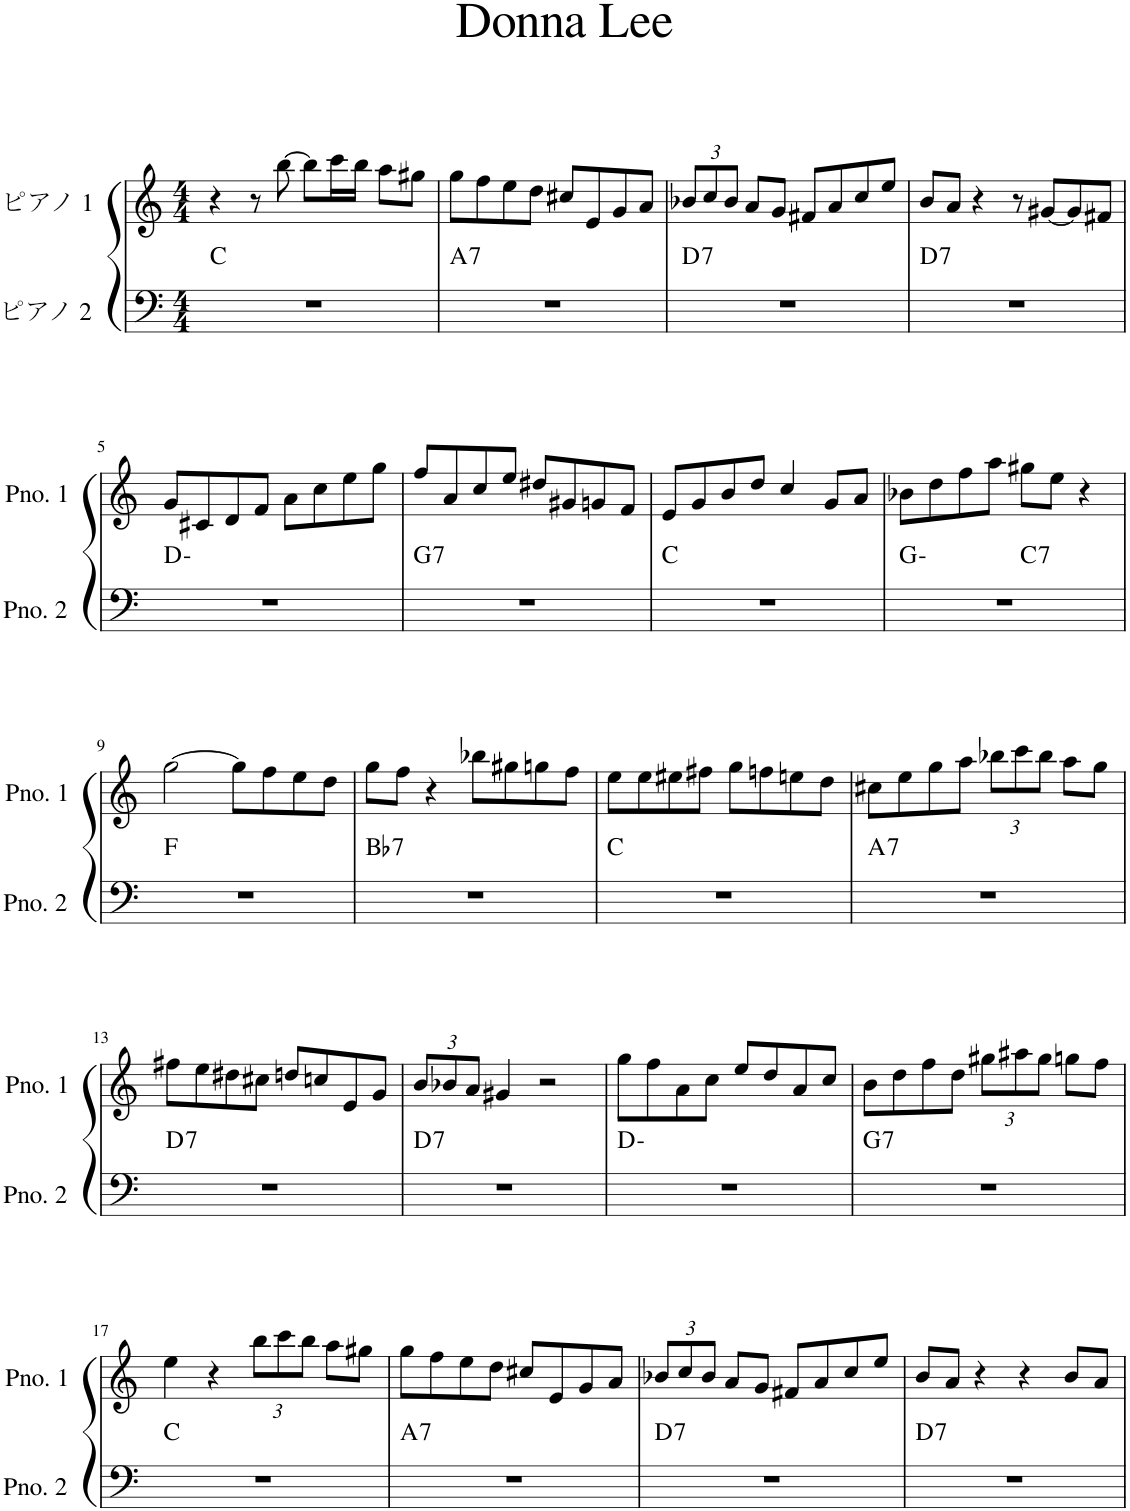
**kern	**harte	**kern
*part2	*part2	*part1
*staff2	*	*staff1
*I"ピアノ 2	*	*I"ピアノ 1
*clefF4	*	*clefG2
*k[]	*	*k[]
*M4/4	*	*M4/4
=1	=1	=1
1r	C:maj	4r
.	.	8r
.	.	[8bb\
.	.	8bb\L]
.	.	16ccc\L
.	.	16bb\JJ
.	.	8aa\L
.	.	8gg#X\J
=2	=2	=2
!	!LO:H:kt=7	!
1r	A:7	8gg\L
.	.	8ff\
.	.	8ee\
.	.	8dd\J
.	.	8cc#X/L
.	.	8e/
.	.	8g/
.	.	8a/J
=3	=3	=3
*	*	*Xbrackettup
!	!LO:H:kt=7	!
1r	D:7	12b-X/L
.	.	12cc/
.	.	12b-/J
.	.	8a/L
.	.	8g/J
.	.	8f#X/L
.	.	8a/
.	.	8cc/
.	.	8ee/J
=4	=4	=4
!	!LO:H:kt=7	!
1r	D:7	8b/L
.	.	8a/J
.	.	4r
.	.	8r
.	.	[8g#X/L
.	.	8g#/]
.	.	8f#X/J
!!LO:LB:g=z
=5	=5	=5
1r	D:min	8g/L
.	.	8c#X/
.	.	8d/
.	.	8f/J
.	.	8a\L
.	.	8cc\
.	.	8ee\
.	.	8gg\J
=6	=6	=6
!	!LO:H:kt=7	!
1r	G:7	8ff/L
.	.	8a/
.	.	8cc/
.	.	8ee/J
.	.	8dd#X/L
.	.	8g#X/
.	.	8gn/
.	.	8f/J
=7	=7	=7
1r	C:maj	8e/L
.	.	8g/
.	.	8b/
.	.	8dd/J
.	.	4cc/
.	.	8g/L
.	.	8a/J
=8	=8	=8
*^	*	*
1r	2ryy	G:min	8b-X\L
.	.	.	8dd\
.	.	.	8ff\
.	.	.	8aa\J
!	!	!LO:H:kt=7	!
.	2ryy	C:7	8gg#X\L
.	.	.	8ee\J
.	.	.	4r
*v	*v	*	*
!!LO:LB:g=z
=9	=9	=9
1r	F:maj	[2gg\
.	.	8gg\L]
.	.	8ff\
.	.	8ee\
.	.	8dd\J
=10	=10	=10
!	!LO:H:kt=7	!
1r	Bb:7	8gg\L
.	.	8ff\J
.	.	4r
.	.	8bb-X\L
.	.	8gg#X\
.	.	8ggn\
.	.	8ff\J
=11	=11	=11
1r	C:maj	8ee\L
.	.	8ee\
.	.	8ee#X\
.	.	8ff#X\J
.	.	8gg\L
.	.	8ffn\
.	.	8een\
.	.	8dd\J
=12	=12	=12
!	!LO:H:kt=7	!
1r	A:7	8cc#X\L
.	.	8ee\
.	.	8gg\
.	.	8aa\J
.	.	12bb-X\L
.	.	12ccc\
.	.	12bb-\J
.	.	8aa\L
.	.	8gg\J
!!LO:LB:g=z
=13	=13	=13
!	!LO:H:kt=7	!
1r	D:7	8ff#X\L
.	.	8ee\
.	.	8dd#X\
.	.	8cc#X\J
.	.	8ddn/L
.	.	8ccn/
.	.	8e/
.	.	8g/J
=14	=14	=14
!	!LO:H:kt=7	!
1r	D:7	12b/L
.	.	12b-X/
.	.	12a/J
.	.	4g#X/
.	.	2r
=15	=15	=15
1r	D:min	8gg\L
.	.	8ff\
.	.	8a\
.	.	8cc\J
.	.	8ee/L
.	.	8dd/
.	.	8a/
.	.	8cc/J
=16	=16	=16
!	!LO:H:kt=7	!
1r	G:7	8b\L
.	.	8dd\
.	.	8ff\
.	.	8dd\J
.	.	12gg#X\L
.	.	12aa#X\
.	.	12gg#\J
.	.	8ggn\L
.	.	8ff\J
!!LO:LB:g=z
=17	=17	=17
1r	C:maj	4ee\
.	.	4r
.	.	12bb\L
.	.	12ccc\
.	.	12bb\J
.	.	8aa\L
.	.	8gg#X\J
=18	=18	=18
!	!LO:H:kt=7	!
1r	A:7	8gg\L
.	.	8ff\
.	.	8ee\
.	.	8dd\J
.	.	8cc#X/L
.	.	8e/
.	.	8g/
.	.	8a/J
=19	=19	=19
!	!LO:H:kt=7	!
1r	D:7	12b-X/L
.	.	12cc/
.	.	12b-/J
.	.	8a/L
.	.	8g/J
.	.	8f#X/L
.	.	8a/
.	.	8cc/
.	.	8ee/J
=20	=20	=20
!	!LO:H:kt=7	!
1r	D:7	8b/L
.	.	8a/J
.	.	4r
.	.	4r
.	.	8b/L
.	.	8a/J
=	=	=
*-	*-	*-
